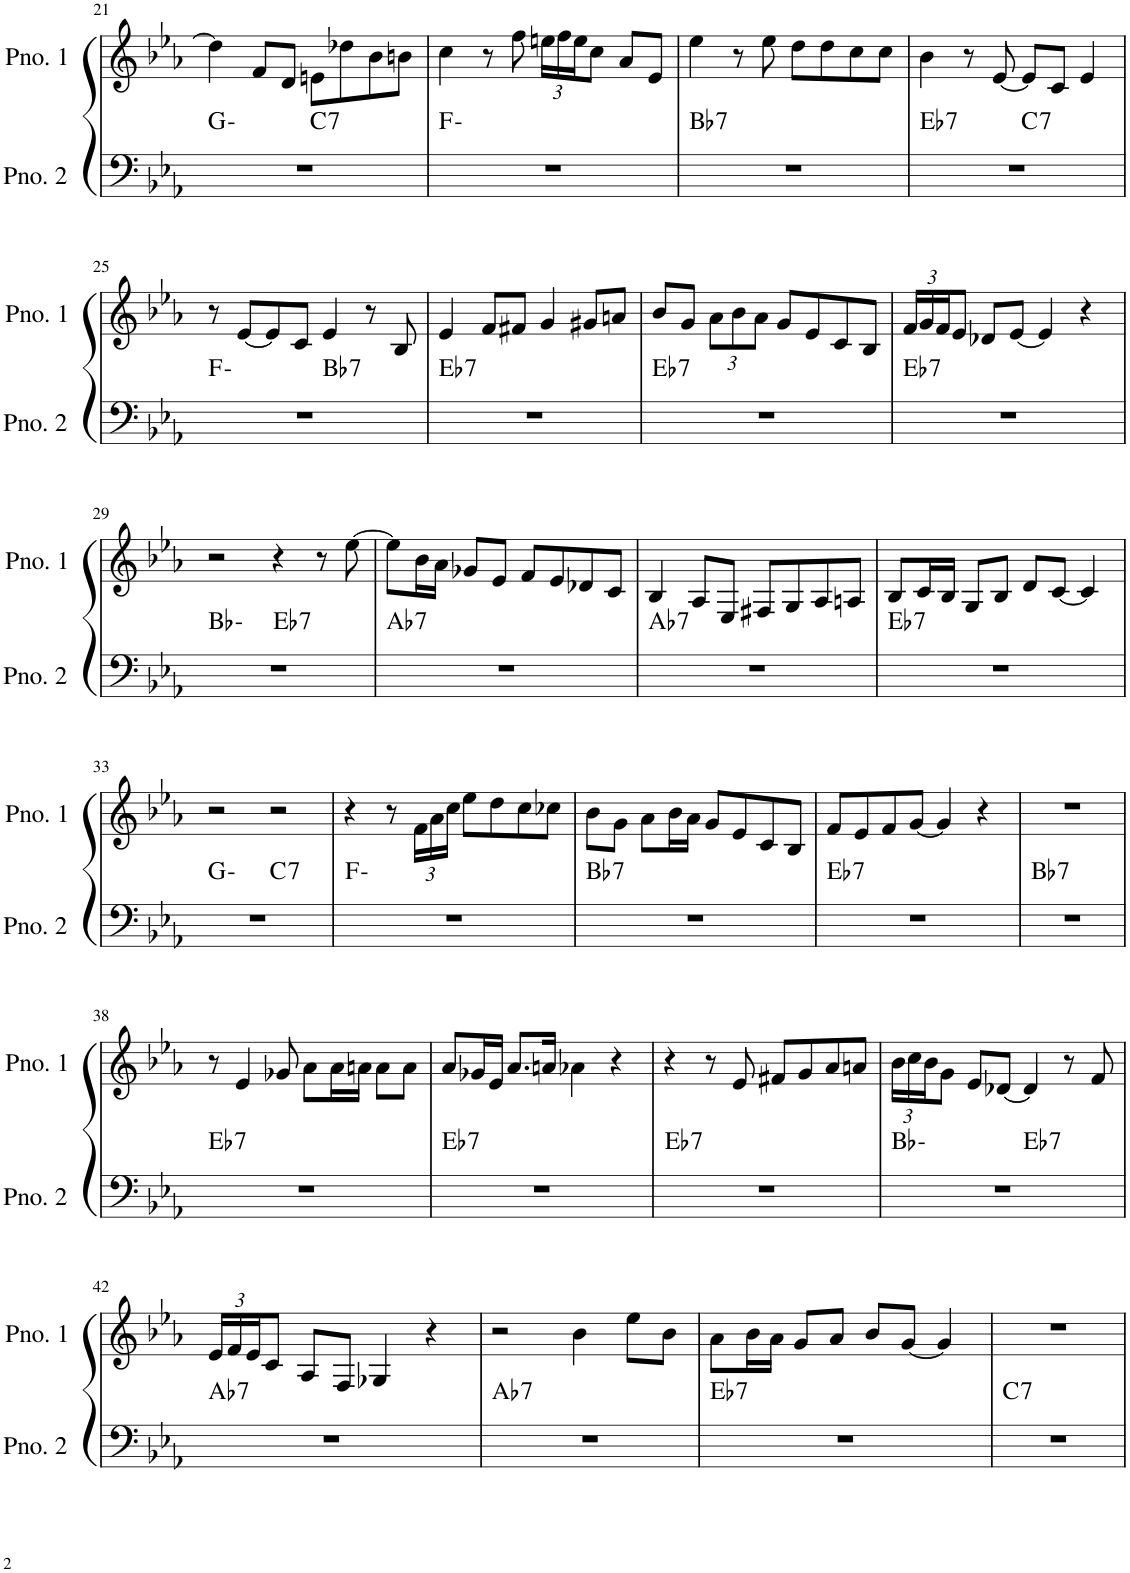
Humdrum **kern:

**kern	**harte	**kern
*part2	*part2	*part1
*staff2	*	*staff1
*I"ピアノ 2	*	*I"ピアノ 1
!!LO:PB:g=z
*clefF4	*	*clefG2
*k[b-e-a-]	*	*k[b-e-a-]
*M4/4	*	*M4/4
=21	=21	=21
*^	*	*
1r	2ryy	G:min	4dd\]
.	.	.	8f/L
.	.	.	8d/J
!	!	!LO:H:kt=7	!
.	2ryy	C:7	8en\L
.	.	.	8dd-X\
.	.	.	8b-\
.	.	.	8bn\J
*v	*v	*	*
=22	=22	=22
1r	F:min	4cc\
.	.	8r
.	.	8ff\
*	*	*Xbrackettup
.	.	24een\LL
.	.	24ff\
.	.	24ee\J
.	.	8cc\J
.	.	8a-/L
.	.	8e-/J
=23	=23	=23
!	!LO:H:kt=7	!
1r	Bb:7	4ee-\
.	.	8r
.	.	8ee-\
.	.	8dd\L
.	.	8dd\
.	.	8cc\
.	.	8cc\J
=24	=24	=24
!	!LO:H:kt=7	!
*^	*	*
1r	2ryy	Eb:7	4b-\
.	.	.	8r
.	.	.	[8e-/
!	!	!LO:H:kt=7	!
.	2ryy	C:7	8e-/L]
.	.	.	8c/J
.	.	.	4e-/
!!LO:LB:g=z
=25	=25	=25	=25
1r	2ryy	F:min	8r
.	.	.	[8e-/L
.	.	.	8e-/]
.	.	.	8c/J
!	!	!LO:H:kt=7	!
.	2ryy	Bb:7	4e-/
.	.	.	8r
.	.	.	8B-/
=26	=26	=26	=26
!	!	!LO:H:kt=7	!
*v	*v	*	*
1r	Eb:7	4e-/
.	.	8f/L
.	.	8f#X/J
.	.	4g/
.	.	8g#X/L
.	.	8an/J
=27	=27	=27
!	!LO:H:kt=7	!
1r	Eb:7	8b-/L
.	.	8g/J
.	.	12a-\L
.	.	12b-\
.	.	12a-\J
.	.	8g/L
.	.	8e-/
.	.	8c/
.	.	8B-/J
=28	=28	=28
!	!LO:H:kt=7	!
1r	Eb:7	24f/LL
.	.	24g/
.	.	24f/J
.	.	8e-/J
.	.	8d-X/L
.	.	[8e-/J
.	.	4e-/]
.	.	4r
!!LO:LB:g=z
=29	=29	=29
*^	*	*
1r	2ryy	Bb:min	2r
!	!	!LO:H:kt=7	!
.	2ryy	Eb:7	4r
.	.	.	8r
.	.	.	[8ee-\
=30	=30	=30	=30
!	!	!LO:H:kt=7	!
*v	*v	*	*
1r	Ab:7	8ee-\L]
.	.	16b-\L
.	.	16a-\JJ
.	.	8g-X/L
.	.	8e-/J
.	.	8f/L
.	.	8e-/
.	.	8d-X/
.	.	8c/J
=31	=31	=31
!	!LO:H:kt=7	!
1r	Ab:7	4B-/
.	.	8A-/L
.	.	8E-/J
.	.	8F#X/L
.	.	8G/
.	.	8A-/
.	.	8An/J
=32	=32	=32
!	!LO:H:kt=7	!
1r	Eb:7	8B-/L
.	.	16c/L
.	.	16B-/JJ
.	.	8G/L
.	.	8B-/J
.	.	8d/L
.	.	[8c/J
.	.	4c/]
!!LO:LB:g=z
=33	=33	=33
*^	*	*
1r	2ryy	G:min	2r
!	!	!LO:H:kt=7	!
.	2ryy	C:7	2r
*v	*v	*	*
=34	=34	=34
1r	F:min	4r
.	.	8r
.	.	24f\LL
.	.	24a-\
.	.	24cc\JJ
.	.	8ee-\L
.	.	8dd\
.	.	8cc\
.	.	8cc-X\J
=35	=35	=35
!	!LO:H:kt=7	!
1r	Bb:7	8b-\L
.	.	8g\J
.	.	8a-\L
.	.	16b-\L
.	.	16a-\JJ
.	.	8g/L
.	.	8e-/
.	.	8c/
.	.	8B-/J
=36	=36	=36
!	!LO:H:kt=7	!
1r	Eb:7	8f/L
.	.	8e-/
.	.	8f/
.	.	[8g/J
.	.	4g/]
.	.	4r
=37	=37	=37
!	!LO:H:kt=7	!
1r	Bb:7	1r
!!LO:LB:g=z
=38	=38	=38
!	!LO:H:kt=7	!
1r	Eb:7	8r
.	.	4e-/
.	.	8g-X/
.	.	8a-\L
.	.	16a-\L
.	.	16an\JJ
.	.	8a\L
.	.	8a\J
=39	=39	=39
!	!LO:H:kt=7	!
1r	Eb:7	8a-/L
.	.	16g-X/L
.	.	16e-/JJ
.	.	8.a-/L
.	.	16an/Jk
.	.	4a-X\
.	.	4r
=40	=40	=40
!	!LO:H:kt=7	!
1r	Eb:7	4r
.	.	8r
.	.	8e-/
.	.	8f#X/L
.	.	8g/
.	.	8a-/
.	.	8an/J
=41	=41	=41
*^	*	*
1r	2ryy	Bb:min	24b-\LL
.	.	.	24cc\
.	.	.	24b-\J
.	.	.	8g\J
.	.	.	8e-/L
.	.	.	[8d-X/J
!	!	!LO:H:kt=7	!
.	2ryy	Eb:7	4d-/]
.	.	.	8r
.	.	.	8f/
!!LO:LB:g=z
=42	=42	=42	=42
!	!	!LO:H:kt=7	!
*v	*v	*	*
1r	Ab:7	24e-/LL
.	.	24f/
.	.	24e-/J
.	.	8c/J
.	.	8A-/L
.	.	8F/J
.	.	4G-X/
.	.	4r
=43	=43	=43
!	!LO:H:kt=7	!
1r	Ab:7	2r
.	.	4b-\
.	.	8ee-\L
.	.	8b-\J
=44	=44	=44
!	!LO:H:kt=7	!
1r	Eb:7	8a-\L
.	.	16b-\L
.	.	16a-\JJ
.	.	8g/L
.	.	8a-/J
.	.	8b-/L
.	.	[8g/J
.	.	4g/]
=45	=45	=45
!	!LO:H:kt=7	!
1r	C:7	1r
=	=	=
*-	*-	*-
